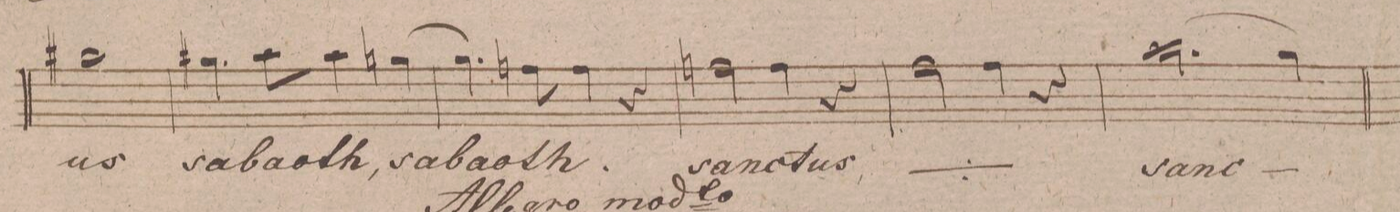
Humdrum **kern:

**kern	**text	**dynam
*I"Alto.	*	*
*clefC3	*	*
*k[f#c#g#d#]	*	*
*met(c)	*	*
*M4/4	*	*
1a#X\	-us	.
=20	=20	=20
*4\right	*	*
4.a#X\	sa-	.
8b\	-ba-	.
*4\left	*	*
4b\	-oth,	.
*4\right	*	*
[4an\	sa-	.
=21	=21	=21
4.a\]	.	.
*8\right	*	*
8gn\	-ba-	.
4g\	-oth	.
4r	.	.
=22	=22	=22
2gn\	sanc-	.
4g\	-tus,	.
4r	.	.
=23	=23	=23
*	*ij	*
2gn\	sanc-	.
4g\	-tus,	.
*	*Xij	*
4r	.	.
=24	=24	=24
(>2.b\	sanc-	.
4a\)	.	.
=25	=25	=25
*-	*-	*-
